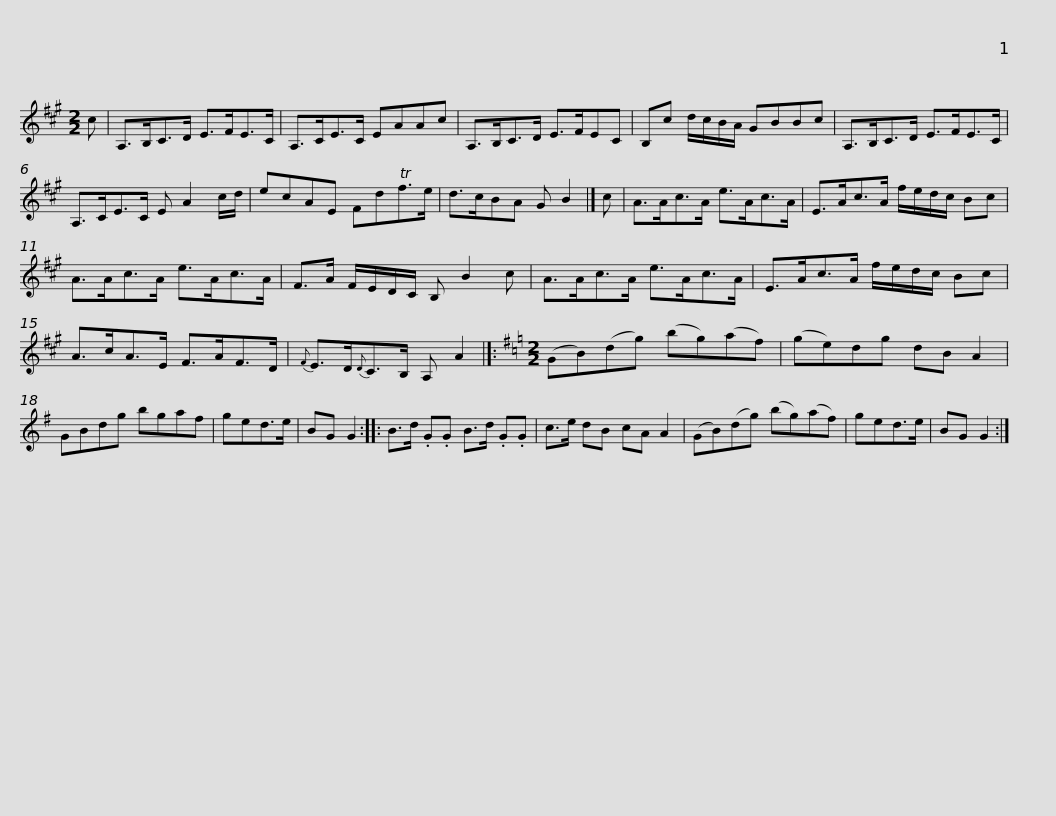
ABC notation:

X:1
L:1/8
M:2/2
I:linebreak $
K:A
V:1 treble
V:1
 c | A,>B,C>D E>FE>C | A,>CE>C EAAc | A,>B,C>D E>FEC | B,c d/c/B/A/ GBBc |$ %5
 A,>B,C>D E>FE>C | A,>CE>C E A2 c/d/ | ecAE FdTf>e | d>cBA G B2 |] c |$ %10
 A>Ac>A e>Ac>A | E>Ac>A f/e/d/c/ Bc | A>Ac>A e>Ac>A | F>A F/E/D/C/ B, B2 c |$ A>Ac>A e>Ac>A | %15
 E>Ac>A f/e/d/c/ Bc | A>cA>E F>AF>D |{F} E>D{D}C>B, A, A2 |]:$[K:G][M:2/2] (GB)(dg) (bg)(af) | (ge)dg dB A2 | %20
 GBdg bgaf | ged>e | BG G2 :: B>d .G.G B>d .G.G |$ c>e dB cA A2 | %25
 (GB)(dg) (bg)(af) | ged>e | BG G2 :| %28
